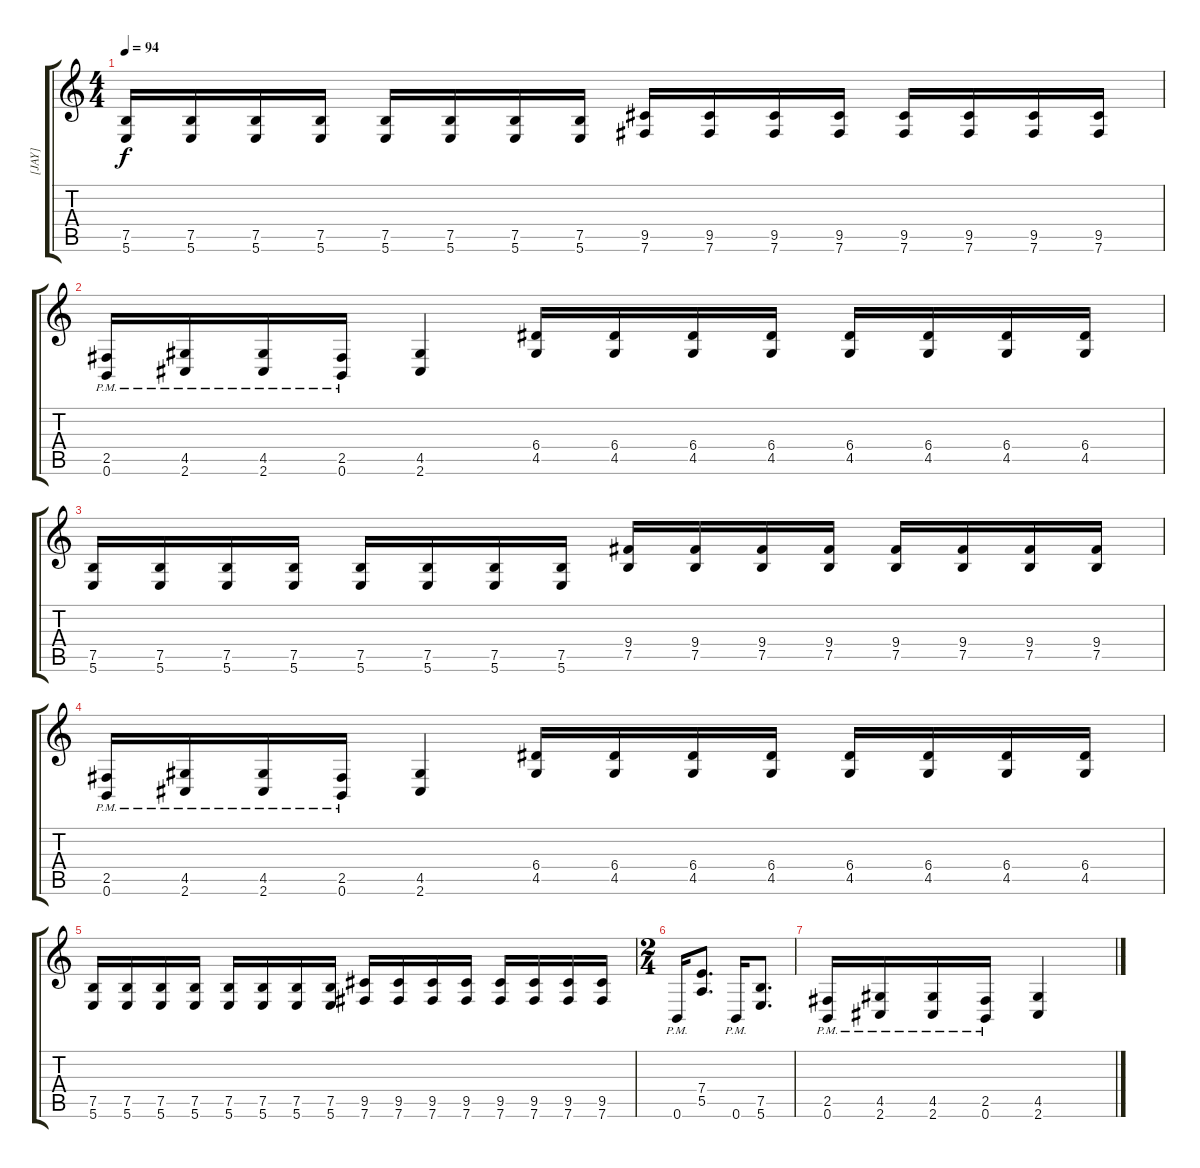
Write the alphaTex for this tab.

\track ("[JAY]" "[JAY]") {instrument distortionguitar}
\staff {score tabs}
\tuning (B3 Gb3 D3 A2 E2 B1) {hide}
\ts (4 4)
\tempo 94
\clef g2
\ks c
(7.5 5.6).16{dy f} (7.5 5.6).16 (7.5 5.6).16 (7.5 5.6).16 (7.5 5.6).16 (7.5 5.6).16 (7.5 5.6).16 (7.5 5.6).16 (9.5 7.6).16 (9.5 7.6).16 (9.5 7.6).16 (9.5 7.6).16 (9.5 7.6).16 (9.5 7.6).16 (9.5 7.6).16 (9.5 7.6).16 |
(2.5{pm} 0.6{pm}).16 (4.5{pm} 2.6{pm}).16 (4.5{pm} 2.6{pm}).16 (2.5{pm} 0.6{pm}).16 (4.5 2.6).4 (6.4 4.5).16 (6.4 4.5).16 (6.4 4.5).16 (6.4 4.5).16 (6.4 4.5).16 (6.4 4.5).16 (6.4 4.5).16 (6.4 4.5).16 |
(7.5 5.6).16 (7.5 5.6).16 (7.5 5.6).16 (7.5 5.6).16 (7.5 5.6).16 (7.5 5.6).16 (7.5 5.6).16 (7.5 5.6).16 (9.4 7.5).16 (9.4 7.5).16 (9.4 7.5).16 (9.4 7.5).16 (9.4 7.5).16 (9.4 7.5).16 (9.4 7.5).16 (9.4 7.5).16 |
(2.5{pm} 0.6{pm}).16 (4.5{pm} 2.6{pm}).16 (4.5{pm} 2.6{pm}).16 (2.5{pm} 0.6{pm}).16 (4.5 2.6).4 (6.4 4.5).16 (6.4 4.5).16 (6.4 4.5).16 (6.4 4.5).16 (6.4 4.5).16 (6.4 4.5).16 (6.4 4.5).16 (6.4 4.5).16 |
(7.5 5.6).16 (7.5 5.6).16 (7.5 5.6).16 (7.5 5.6).16 (7.5 5.6).16 (7.5 5.6).16 (7.5 5.6).16 (7.5 5.6).16 (9.5 7.6).16 (9.5 7.6).16 (9.5 7.6).16 (9.5 7.6).16 (9.5 7.6).16 (9.5 7.6).16 (9.5 7.6).16 (9.5 7.6).16 |
\ts (2 4)
0.6{pm}.16 (7.4 5.5).8{d} 0.6{pm}.16 (7.5 5.6).8{d} |
(2.5{pm} 0.6{pm}).16 (4.5{pm} 2.6{pm}).16 (4.5{pm} 2.6{pm}).16 (2.5{pm} 0.6{pm}).16 (4.5 2.6).4
